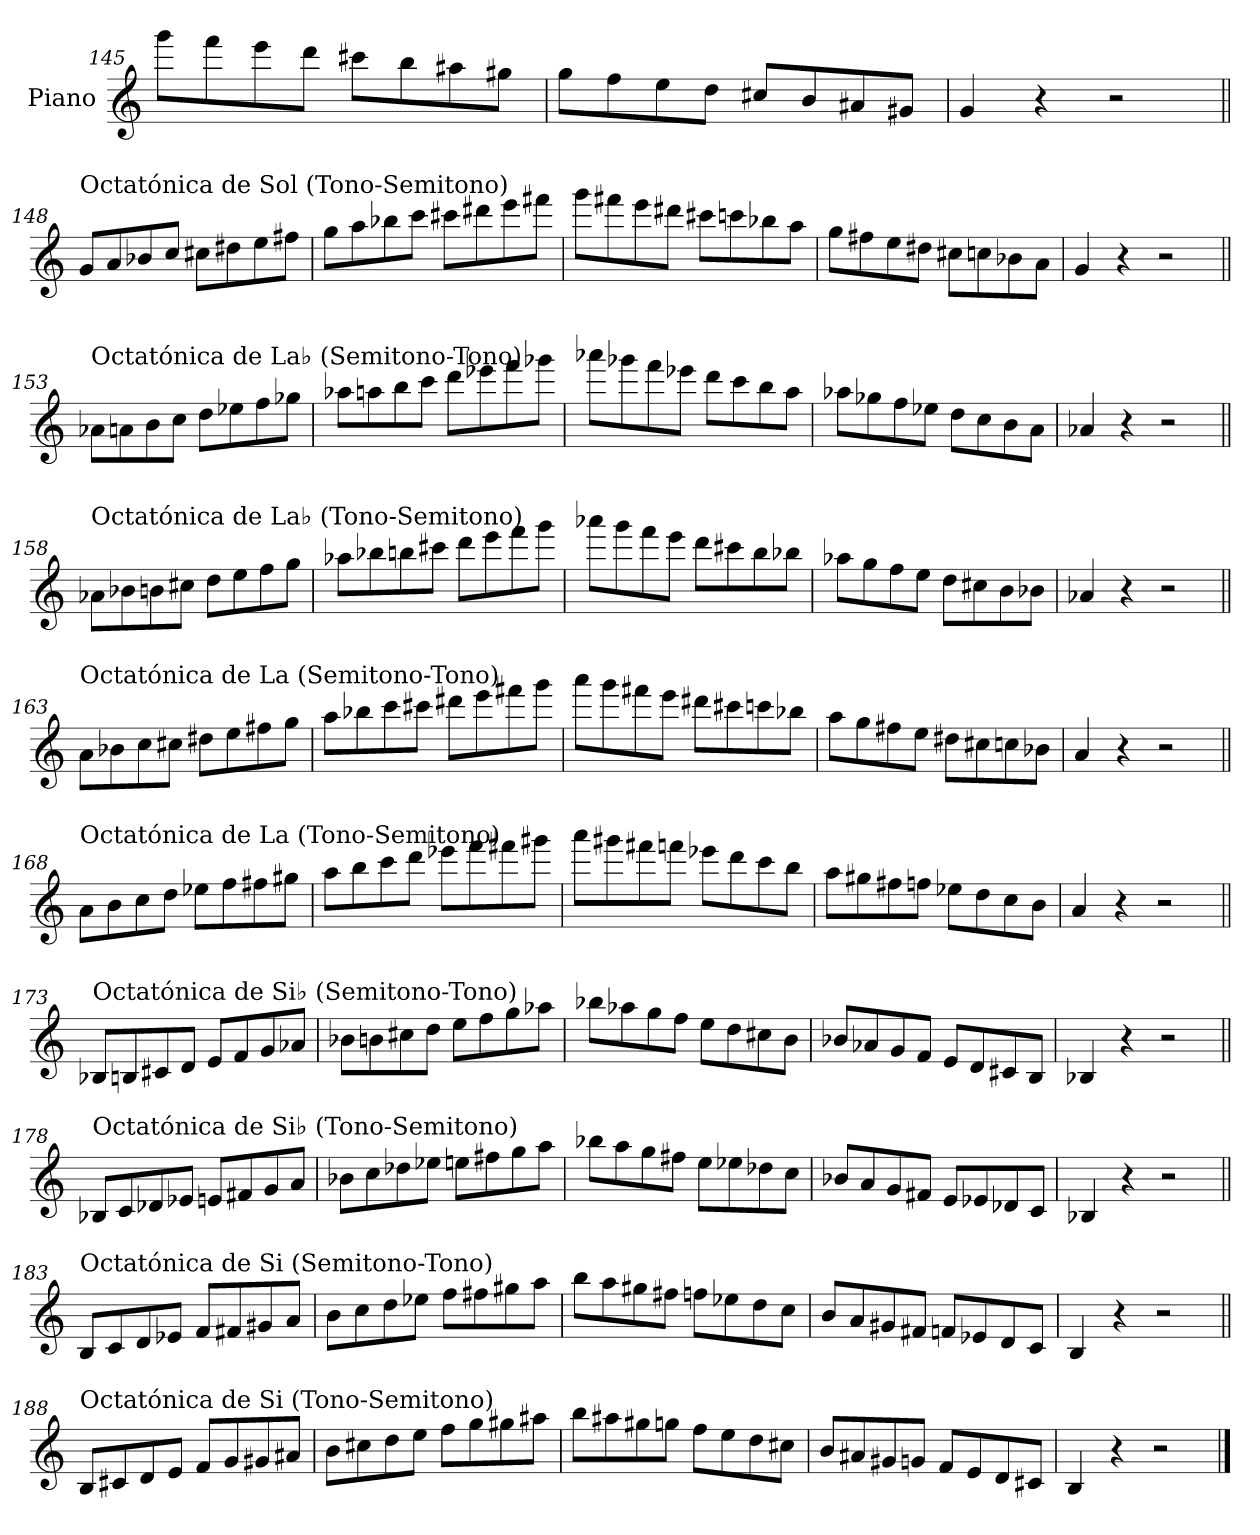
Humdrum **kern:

**kern
*part1
*staff1
*I"Piano
*I'Pno.
*clefG2
*k[]
=145
8ggg\L
8fff\
8eee\
8ddd\J
8ccc#X\L
8bb\
8aa#X\
8gg#X\J
=146
8gg\L
8ff\
8ee\
8dd\J
8cc#X/L
8b/
8a#X/
8g#X/J
=147
4g/
4r
2r
!!LO:LB:g=z
=148||
!LO:TX:a:t=Octatónica de Sol (Tono-Semitono)
8g/L
8a/
8b-X/
8cc/J
8cc#X\L
8dd#X\
8ee\
8ff#X\J
=149
8gg\L
8aa\
8bb-X\
8ccc\J
8ccc#X\L
8ddd#X\
8eee\
8fff#X\J
=150
8ggg\L
8fff#X\
8eee\
8ddd#X\J
8ccc#X\L
8cccn\
8bb-X\
8aa\J
=151
8gg\L
8ff#X\
8ee\
8dd#X\J
8cc#X\L
8ccn\
8b-X\
8a\J
=152
4g/
4r
2r
!!LO:PB:g=z
=153||
!LO:TX:a:t=Octatónica de La♭ (Semitono-Tono)
8a-X\L
8an\
8b\
8cc\J
8dd\L
8ee-X\
8ff\
8gg-X\J
=154
8aa-X\L
8aan\
8bb\
8ccc\J
8ddd\L
8eee-X\
8fff\
8ggg-X\J
=155
8aaa-X\L
8ggg-X\
8fff\
8eee-X\J
8ddd\L
8ccc\
8bb\
8aa\J
=156
8aa-X\L
8gg-X\
8ff\
8ee-X\J
8dd\L
8cc\
8b\
8a\J
=157
4a-X/
4r
2r
!!LO:LB:g=z
=158||
!LO:TX:a:t=Octatónica de La♭ (Tono-Semitono)
8a-X\L
8b-X\
8bn\
8cc#X\J
8dd\L
8ee\
8ff\
8gg\J
=159
8aa-X\L
8bb-X\
8bbn\
8ccc#X\J
8ddd\L
8eee\
8fff\
8ggg\J
=160
8aaa-X\L
8ggg\
8fff\
8eee\J
8ddd\L
8ccc#X\
8bb\
8bb-X\J
=161
8aa-X\L
8gg\
8ff\
8ee\J
8dd\L
8cc#X\
8b\
8b-X\J
=162
4a-X/
4r
2r
!!LO:LB:g=z
=163||
!LO:TX:a:t=Octatónica de La (Semitono-Tono)
8a\L
8b-X\
8cc\
8cc#X\J
8dd#X\L
8ee\
8ff#X\
8gg\J
=164
8aa\L
8bb-X\
8ccc\
8ccc#X\J
8ddd#X\L
8eee\
8fff#X\
8ggg\J
=165
8aaa\L
8ggg\
8fff#X\
8eee\J
8ddd#X\L
8ccc#X\
8cccn\
8bb-X\J
=166
8aa\L
8gg\
8ff#X\
8ee\J
8dd#X\L
8cc#X\
8ccn\
8b-X\J
=167
4a/
4r
2r
!!LO:LB:g=z
=168||
!LO:TX:a:t=Octatónica de La (Tono-Semitono)
8a\L
8b\
8cc\
8dd\J
8ee-X\L
8ff\
8ff#X\
8gg#X\J
=169
8aa\L
8bb\
8ccc\
8ddd\J
8eee-X\L
8fff\
8fff#X\
8ggg#X\J
=170
8aaa\L
8ggg#X\
8fff#X\
8fffn\J
8eee-X\L
8ddd\
8ccc\
8bb\J
=171
8aa\L
8gg#X\
8ff#X\
8ffn\J
8ee-X\L
8dd\
8cc\
8b\J
=172
4a/
4r
2r
!!LO:LB:g=z
=173||
!LO:TX:a:t=Octatónica de Si♭ (Semitono-Tono)
8B-X/L
8Bn/
8c#X/
8d/J
8e/L
8f/
8g/
8a-X/J
=174
8b-X\L
8bn\
8cc#X\
8dd\J
8ee\L
8ff\
8gg\
8aa-X\J
=175
8bb-X\L
8aa-X\
8gg\
8ff\J
8ee\L
8dd\
8cc#X\
8b\J
=176
8b-X/L
8a-X/
8g/
8f/J
8e/L
8d/
8c#X/
8B/J
=177
4B-X/
4r
2r
!!LO:LB:g=z
=178||
!LO:TX:a:t=Octatónica de Si♭ (Tono-Semitono)
8B-X/L
8c/
8d-X/
8e-X/J
8en/L
8f#X/
8g/
8a/J
=179
8b-X\L
8cc\
8dd-X\
8ee-X\J
8een\L
8ff#X\
8gg\
8aa\J
=180
8bb-X\L
8aa\
8gg\
8ff#X\J
8ee\L
8ee-X\
8dd-X\
8cc\J
=181
8b-X/L
8a/
8g/
8f#X/J
8e/L
8e-X/
8d-X/
8c/J
=182
4B-X/
4r
2r
!!LO:LB:g=z
=183||
!LO:TX:a:t=Octatónica de Si (Semitono-Tono)
8B/L
8c/
8d/
8e-X/J
8f/L
8f#X/
8g#X/
8a/J
=184
8b\L
8cc\
8dd\
8ee-X\J
8ff\L
8ff#X\
8gg#X\
8aa\J
=185
8bb\L
8aa\
8gg#X\
8ff#X\J
8ffn\L
8ee-X\
8dd\
8cc\J
=186
8b/L
8a/
8g#X/
8f#X/J
8fn/L
8e-X/
8d/
8c/J
=187
4B/
4r
2r
!!LO:LB:g=z
=188||
!LO:TX:a:t=Octatónica de Si (Tono-Semitono)
8B/L
8c#X/
8d/
8e/J
8f/L
8g/
8g#X/
8a#X/J
=189
8b\L
8cc#X\
8dd\
8ee\J
8ff\L
8gg\
8gg#X\
8aa#X\J
=190
8bb\L
8aa#X\
8gg#X\
8ggn\J
8ff\L
8ee\
8dd\
8cc#X\J
=191
8b/L
8a#X/
8g#X/
8gn/J
8f/L
8e/
8d/
8c#X/J
=192
4B/
4r
2r
==
*-
